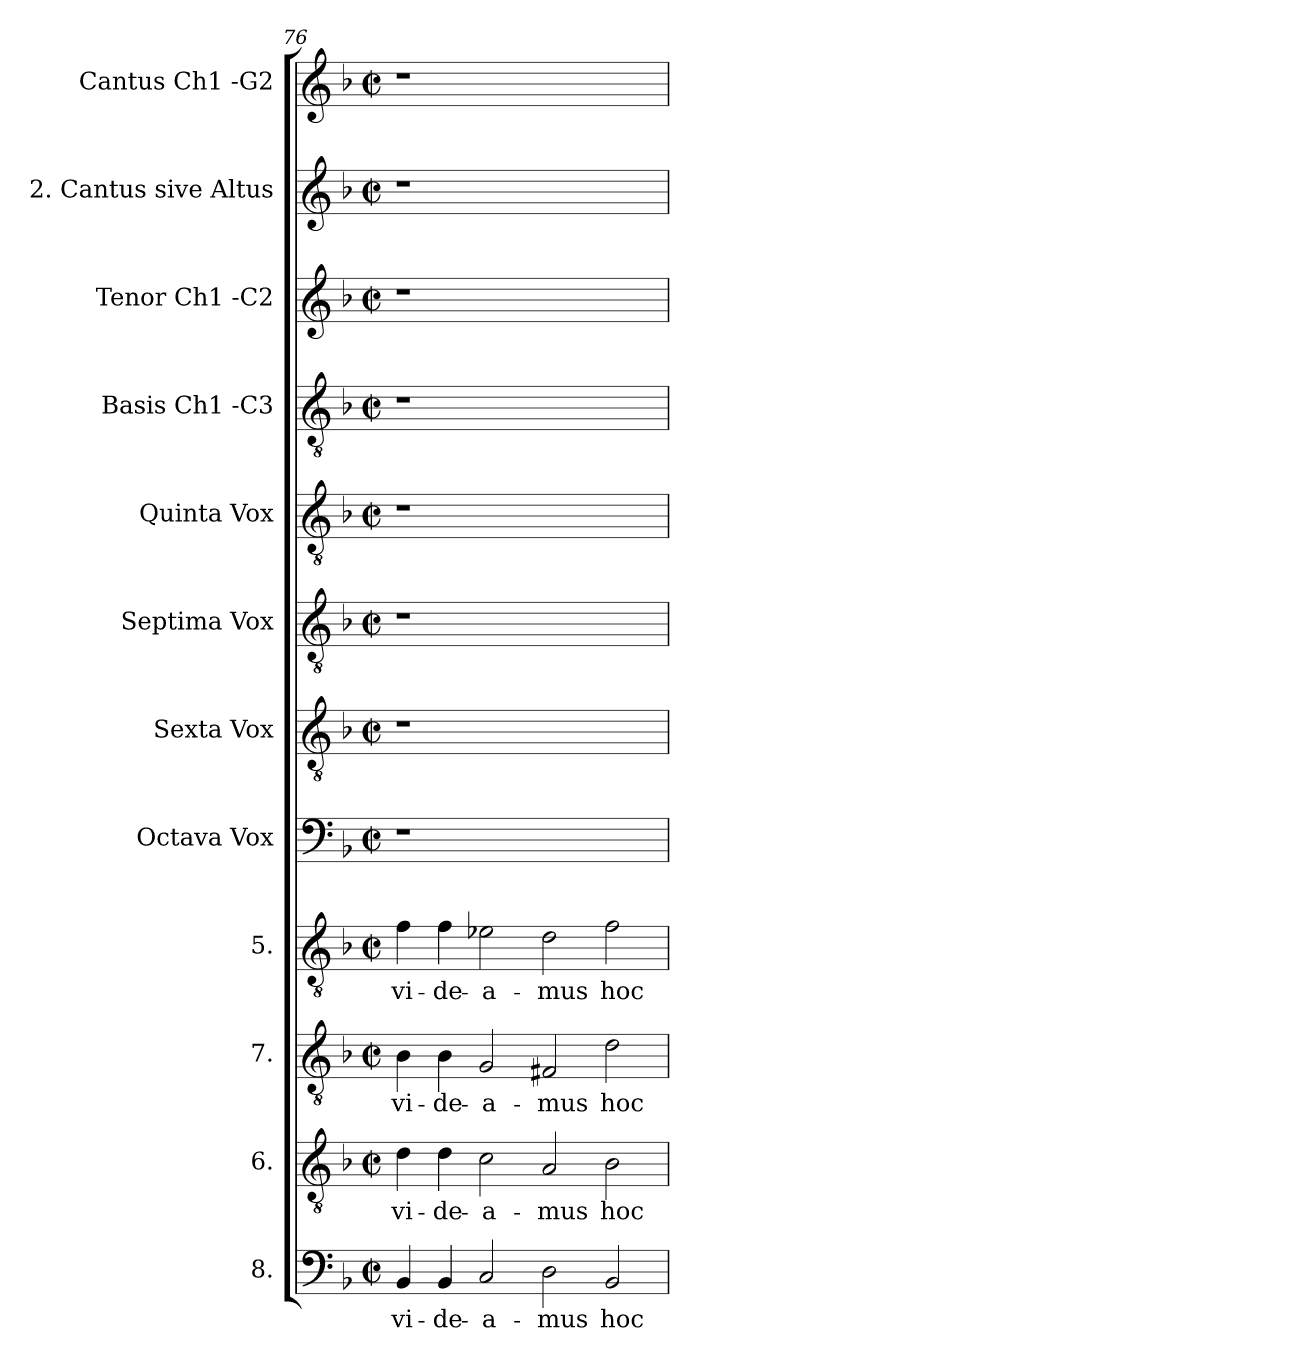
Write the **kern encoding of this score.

**kern	**text	**kern	**text	**kern	**text	**kern	**text	**kern	**kern	**kern	**kern	**kern	**kern	**kern	**kern
*part12	*part12	*part11	*part11	*part10	*part10	*part9	*part9	*part8	*part7	*part6	*part5	*part4	*part3	*part2	*part1
*staff12	*staff12	*staff11	*staff11	*staff10	*staff10	*staff9	*staff9	*staff8	*staff7	*staff6	*staff5	*staff4	*staff3	*staff2	*staff1
*I"8.	*	*I"6.	*	*I"7.	*	*I"5.	*	*I"Octava  Vox	*I"Sexta  Vox	*I"Septima  Vox	*I"Quinta  Vox	*I"Basis  Ch1 -C3	*I"Tenor  Ch1 -C2	*I"2. Cantus sive  Altus	*I"Cantus  Ch1 -G2
*	*	*	*	*	*	*	*	*	*	*	*	*I'B	*I'T	*I'A	*I'C
!!LO:PB:g=z
*clefF4	*	*clefGv2	*	*clefGv2	*	*clefGv2	*	*clefF4	*clefGv2	*clefGv2	*clefGv2	*clefGv2	*clefG2	*clefG2	*clefG2
*k[b-]	*	*k[b-]	*	*k[b-]	*	*k[b-]	*	*k[b-]	*k[b-]	*k[b-]	*k[b-]	*k[b-]	*k[b-]	*k[b-]	*k[b-]
*F:	*	*F:	*	*F:	*	*F:	*	*F:	*F:	*F:	*F:	*F:	*F:	*F:	*F:
*M2/2	*	*M2/2	*	*M2/2	*	*M2/2	*	*M2/2	*M2/2	*M2/2	*M2/2	*M2/2	*M2/2	*M2/2	*M2/2
*met(c|)	*	*met(c|)	*	*met(c|)	*	*met(c|)	*	*met(c|)	*met(c|)	*met(c|)	*met(c|)	*met(c|)	*met(c|)	*met(c|)	*met(c|)
=76	=76	=76	=76	=76	=76	=76	=76	=76	=76	=76	=76	=76	=76	=76	=76
!	!LO:LY:b:cj	!	!LO:LY:b:cj	!	!LO:LY:b:cj	!	!LO:LY:b:cj	!	!	!	!	!	!	!	!
4BB-/	vi-	4d\	vi-	4B-\	vi-	4f\	vi-	1r	1r	1r	1r	1r	1r	1r	1r
!	!LO:LY:b:cj	!	!LO:LY:b:cj	!	!LO:LY:b:cj	!	!LO:LY:b:cj	!	!	!	!	!	!	!	!
4BB-/	-de-	4d\	-de-	4B-\	-de-	4f\	-de-	.	.	.	.	.	.	.	.
!	!LO:LY:b:cj	!	!LO:LY:b:cj	!	!LO:LY:b:cj	!	!LO:LY:b:cj	!	!	!	!	!	!	!	!
2C/	-a-	2c\	-a-	2G/	-a-	2e-X\	-a-	.	.	.	.	.	.	.	.
!	!LO:LY:b:cj	!	!LO:LY:b:cj	!	!LO:LY:b:cj	!	!LO:LY:b:cj	!	!	!	!	!	!	!	!
2D\	-mus	2A/	-mus	2F#X/	-mus	2d\	-mus	1ryy	1ryy	1ryy	1ryy	1ryy	1ryy	1ryy	1ryy
!	!LO:LY:b:cj	!	!LO:LY:b:cj	!	!LO:LY:b:cj	!	!LO:LY:b:cj	!	!	!	!	!	!	!	!
2BB-/	hoc	2B-\	hoc	2d\	hoc	2f\	hoc	.	.	.	.	.	.	.	.
=	=	=	=	=	=	=	=	=	=	=	=	=	=	=	=
*-	*-	*-	*-	*-	*-	*-	*-	*-	*-	*-	*-	*-	*-	*-	*-
